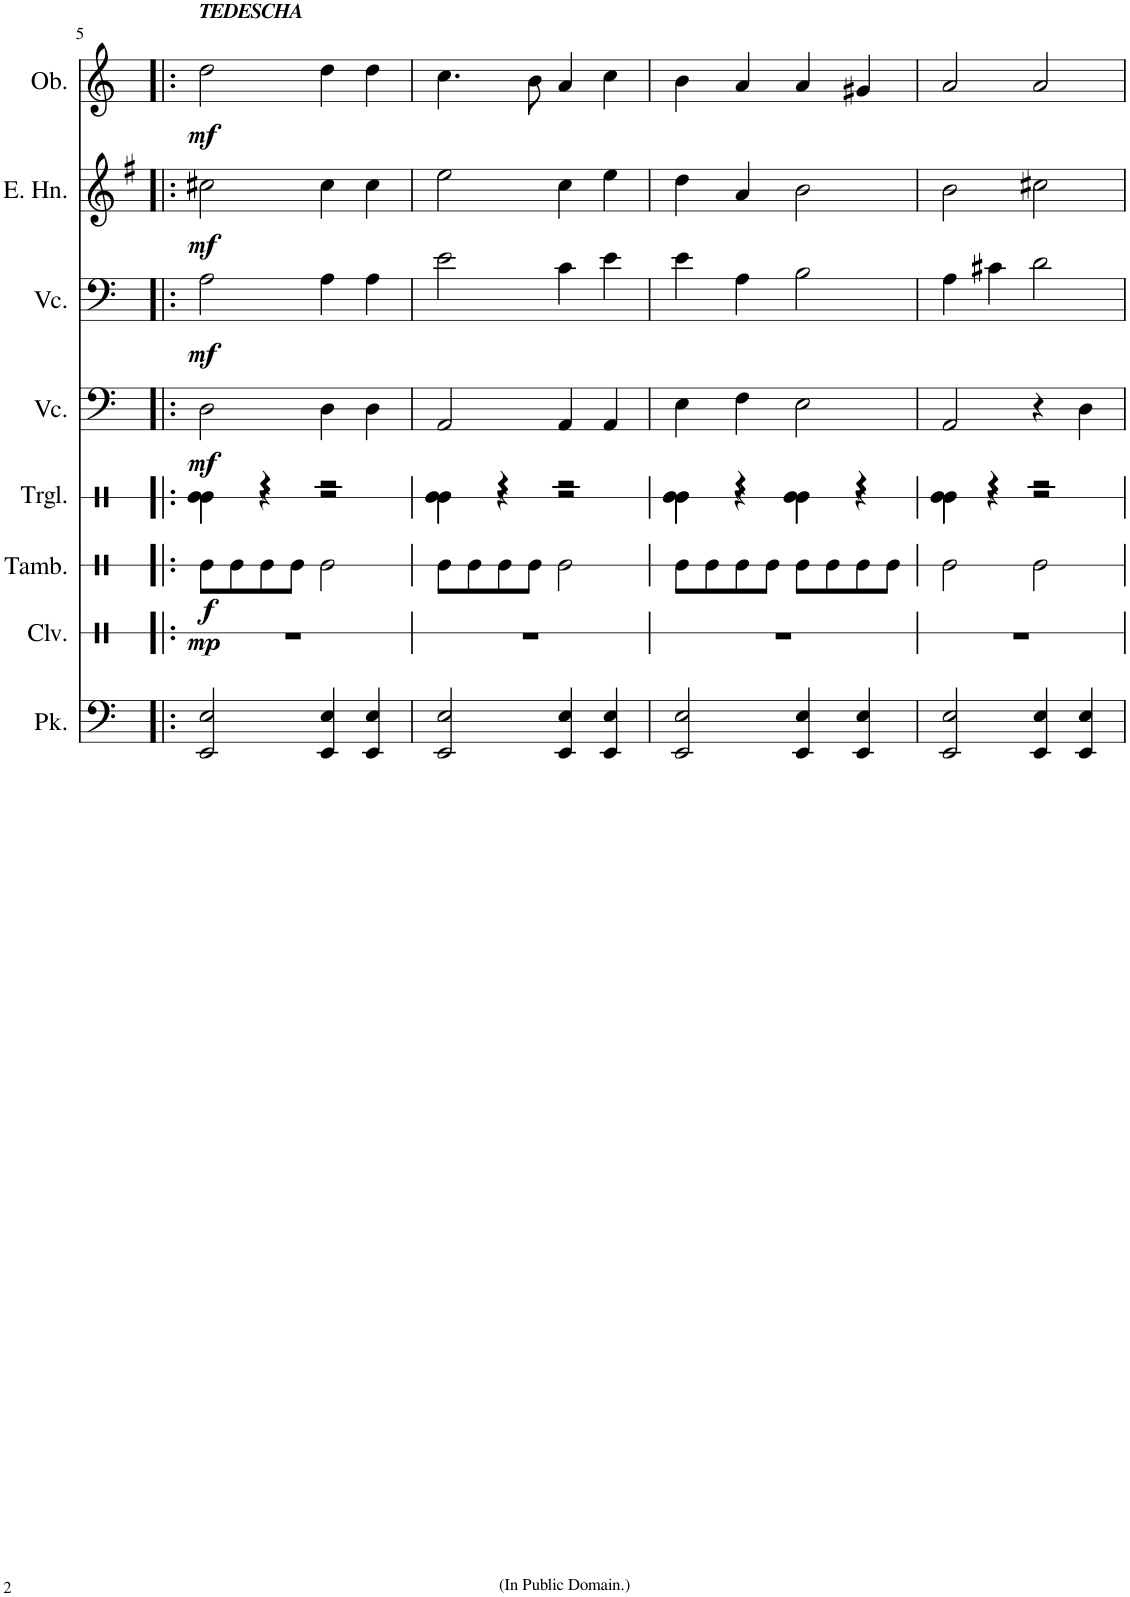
**kern	**kern	**dynam	**kern	**dynam	**kern	**kern	**dynam	**kern	**dynam	**kern	**dynam	**kern	**dynam	**kern	**dynam	**kern	**dynam	**kern	**dynam	**kern	**dynam
*part12	*part11	*part11	*part10	*part10	*part9	*part8	*part8	*part7	*part7	*part6	*part6	*part5	*part5	*part4	*part4	*part3	*part3	*part2	*part2	*part1	*part1
*staff12	*staff11	*staff11	*staff10	*staff10	*staff9	*staff8	*staff8	*staff7	*staff7	*staff6	*staff6	*staff5	*staff5	*staff4	*staff4	*staff3	*staff3	*staff2	*staff2	*staff1	*staff1
*I"Pauke	*I"Klanghölzer	*	*I"Tamburin	*	*I"Triangel	*I"Violoncello	*	*I"Violoncello	*	*I"Violoncello	*	*I"Violoncello	*	*I"English Horn	*	*I"English Horn	*	*I"Oboe	*	*I"Oboe	*
*I'Pk.	*	*	*I'Tamb.	*	*I'Trgl.	*I'Vc.	*	*I'Vc.	*	*I'Vc.	*	*I'Vc.	*	*I'E. Hn.	*	*I'E. Hn.	*	*I'Ob.	*	*I'Ob.	*
!!LO:PB:g=z
*clefF4	*clefX	*	*clefX	*	*clefX	*clefF4	*	*clefF4	*	*clefF4	*	*clefF4	*	*clefG2	*	*clefG2	*	*clefG2	*	*clefG2	*
*	*	*	*	*	*	*	*	*	*	*	*	*	*	*Trd4c7	*	*Trd4c7	*	*Trd4c7	*	*	*
*k[]	*k[]	*	*k[]	*	*k[]	*k[]	*	*k[]	*	*k[]	*	*k[]	*	*k[f#]	*	*k[f#]	*	*k[]	*	*k[]	*
*M2/2	*M2/2	*	*M2/2	*	*M2/2	*M2/2	*	*M2/2	*	*M2/2	*	*M2/2	*	*M2/2	*	*M2/2	*	*M2/2	*	*M2/2	*
=5!|:	=5!|:	=5!|:	=5!|:	=5!|:	=5!|:	=5!|:	=5!|:	=5!|:	=5!|:	=5!|:	=5!|:	=5!|:	=5!|:	=5!|:	=5!|:	=5!|:	=5!|:	=5!|:	=5!|:	=5!|:	=5!|:
*	*	*	*	*	*^	*	*	*	*	*	*	*	*	*	*	*	*	*	*	*	*
*	*	*	*	*	*	*^	*	*	*	*	*	*	*	*	*	*	*	*	*	*	*	*
*	*	*	*	*	*	*	*^	*	*	*	*	*	*	*	*	*	*	*	*	*	*	*	*
!	!	!	!	!	!	!	!	!	!	!	!	!	!	!	!	!	!	!	!	!	!	!	!LO:TX:a:Bi:t=TEDESCHA	!
!	!	!LO:DY:b	!	!LO:DY:b	!	!	!	!	!	!LO:DY:b	!	!LO:DY:b	!	!LO:DY:b	!	!LO:DY:b	!	!LO:DY:b	!	!LO:DY:b	!	!LO:DY:b	!	!LO:DY:b
2EE/ 2E/	1r	mp	8Re\L	f	4Re\	4Re\	4Re\	4Re\	2D	mf	2D\	mf	2A	mf	2A\	mf	2cc#X	mf	2cc#X\	mf	2dd	mf	2dd\	mf
.	.	.	8Re\	.	.	.	.	.	.	.	.	.	.	.	.	.	.	.	.	.	.	.	.	.
.	.	.	8Re\	.	4r	2.ryy	4r	2.ryy	.	.	.	.	.	.	.	.	.	.	.	.	.	.	.	.
.	.	.	8Re\J	.	.	.	.	.	.	.	.	.	.	.	.	.	.	.	.	.	.	.	.	.
4EE/ 4E/	.	.	2Re\	.	2r	.	2r	.	4D	.	4D\	.	4A	.	4A\	.	4cc#	.	4cc#\	.	4dd	.	4dd\	.
4EE/ 4E/	.	.	.	.	.	.	.	.	4D	.	4D\	.	4A	.	4A\	.	4cc#	.	4cc#\	.	4dd	.	4dd\	.
=6	=6	=6	=6	=6	=6	=6	=6	=6	=6	=6	=6	=6	=6	=6	=6	=6	=6	=6	=6	=6	=6	=6	=6	=6
2EE/ 2E/	1r	.	8Re\L	.	4Re\	4Re\	4Re\	4Re\	2AA	.	2AA/	.	2e	.	2e\	.	2ee	.	2ee\	.	4.cc	.	4.cc\	.
.	.	.	8Re\	.	.	.	.	.	.	.	.	.	.	.	.	.	.	.	.	.	.	.	.	.
.	.	.	8Re\	.	4r	2.ryy	4r	2.ryy	.	.	.	.	.	.	.	.	.	.	.	.	.	.	.	.
.	.	.	8Re\J	.	.	.	.	.	.	.	.	.	.	.	.	.	.	.	.	.	8b	.	8b\	.
4EE/ 4E/	.	.	2Re\	.	2r	.	2r	.	4AA	.	4AA/	.	4c	.	4c\	.	4cc	.	4cc\	.	4a	.	4a/	.
4EE/ 4E/	.	.	.	.	.	.	.	.	4AA	.	4AA/	.	4e	.	4e\	.	4ee	.	4ee\	.	4cc	.	4cc\	.
=7	=7	=7	=7	=7	=7	=7	=7	=7	=7	=7	=7	=7	=7	=7	=7	=7	=7	=7	=7	=7	=7	=7	=7	=7
2EE/ 2E/	1r	.	8Re\L	.	4Re\	4Re\	4Re\	4Re\	4E	.	4E\	.	4e	.	4e\	.	4dd	.	4dd\	.	4b	.	4b\	.
.	.	.	8Re\	.	.	.	.	.	.	.	.	.	.	.	.	.	.	.	.	.	.	.	.	.
.	.	.	8Re\	.	4r	4ryy	4r	4ryy	4F	.	4F\	.	4A	.	4A\	.	4a	.	4a/	.	4a	.	4a/	.
.	.	.	8Re\J	.	.	.	.	.	.	.	.	.	.	.	.	.	.	.	.	.	.	.	.	.
4EE/ 4E/	.	.	8Re\L	.	4Re\	4Re\	4Re\	4Re\	2E	.	2E\	.	2B	.	2B\	.	2b	.	2b\	.	4a	.	4a/	.
.	.	.	8Re\	.	.	.	.	.	.	.	.	.	.	.	.	.	.	.	.	.	.	.	.	.
4EE/ 4E/	.	.	8Re\	.	4r	4ryy	4r	4ryy	.	.	.	.	.	.	.	.	.	.	.	.	4g#X	.	4g#X/	.
.	.	.	8Re\J	.	.	.	.	.	.	.	.	.	.	.	.	.	.	.	.	.	.	.	.	.
=8	=8	=8	=8	=8	=8	=8	=8	=8	=8	=8	=8	=8	=8	=8	=8	=8	=8	=8	=8	=8	=8	=8	=8	=8
2EE/ 2E/	1r	.	2Re\	.	4Re\	4Re\	4Re\	4Re\	2AA	.	2AA/	.	4A	.	4A\	.	2b	.	2b\	.	2a	.	2a/	.
.	.	.	.	.	4r	2.ryy	4r	2.ryy	.	.	.	.	4c#X	.	4c#X\	.	.	.	.	.	.	.	.	.
4EE/ 4E/	.	.	2Re\	.	2r	.	2r	.	4r	.	4r	.	2d	.	2d\	.	2cc#X	.	2cc#X\	.	2a	.	2a/	.
4EE/ 4E/	.	.	.	.	.	.	.	.	4D	.	4D\	.	.	.	.	.	.	.	.	.	.	.	.	.
*	*	*	*	*	*v	*v	*v	*v	*	*	*	*	*	*	*	*	*	*	*	*	*	*	*	*
=	=	=	=	=	=	=	=	=	=	=	=	=	=	=	=	=	=	=	=	=	=
*-	*-	*-	*-	*-	*-	*-	*-	*-	*-	*-	*-	*-	*-	*-	*-	*-	*-	*-	*-	*-	*-
